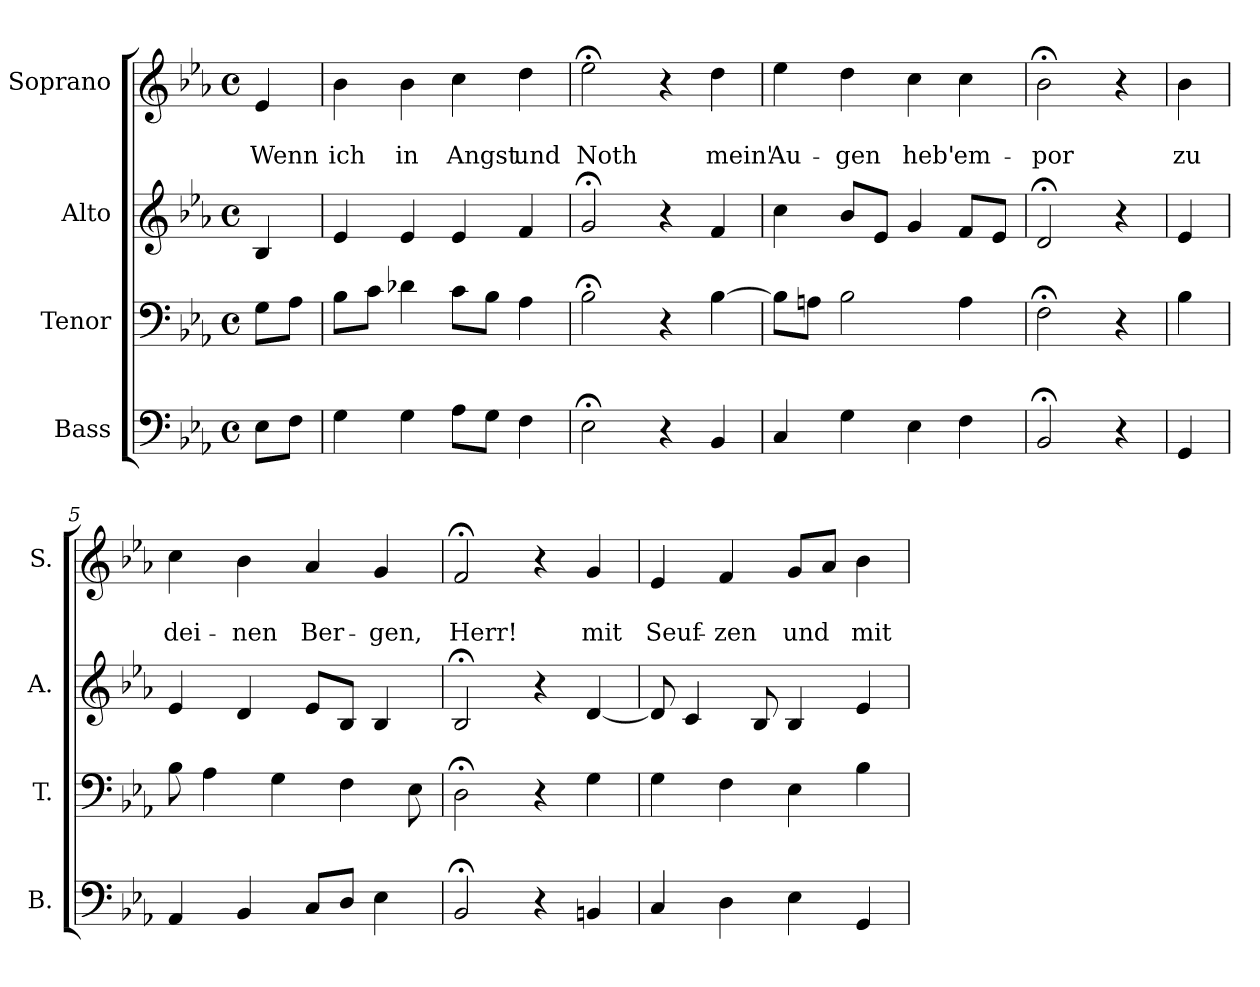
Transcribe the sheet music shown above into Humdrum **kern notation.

**kern	**kern	**kern	**kern	**text	**text
*part4	*part3	*part2	*part1	*part1	*part1
*staff4	*staff3	*staff2	*staff1	*staff1	*staff1
*I"Bass	*I"Tenor	*I"Alto	*I"Soprano	*	*
*I'B.	*I'T.	*I'A.	*I'S.	*	*
*clefF4	*clefF4	*clefG2	*clefG2	*	*
*k[b-e-a-]	*k[b-e-a-]	*k[b-e-a-]	*k[b-e-a-]	*	*
*E-:	*E-:	*E-:	*E-:	*	*
*M4/4	*M4/4	*M4/4	*M4/4	*	*
*met(c)	*met(c)	*met(c)	*met(c)	*	*
=	=	=	=	=	=
8E-\L	8G\L	4B-/	4e-/	.	Wenn
8F\J	8A-\J	.	.	.	.
=1	=1	=1	=1	=1	=1
4G\	8B-\L	4e-/	4b-\	.	ich
.	8c\J	.	.	.	.
4G\	4d-X\	4e-/	4b-\	.	in
8A-\L	8c\L	4e-/	4cc\	.	Angst
8G\J	8B-\J	.	.	.	.
4F\	4A-\	4f/	4dd\	.	und
=2	=2	=2	=2	=2	=2
2E-;<\	2B-;<\	2g;</	2ee-;<\	.	Noth
4r	4r	4r	4r	.	.
4BB-/	[4B-\	4f/	4dd\	.	mein'
=3	=3	=3	=3	=3	=3
4C/	8B-\L]	4cc\	4ee-\	.	Au-
.	8An\J	.	.	.	.
4G\	2B-\	8b-/L	4dd\	.	-gen
.	.	8e-/J	.	.	.
4E-\	.	4g/	4cc\	.	heb'
4F\	4A\	8f/L	4cc\	.	em-
.	.	8e-/J	.	.	.
=4	=4	=4	=4	=4	=4
2BB-;</	2F;<\	2d;</	2b-;<\	.	-por
4r	4r	4r	4r	.	.
!!LO:LB:g=z
=4a	=4a	=4a	=4a	=4a	=4a
4GG/	4B-\	4e-/	4b-\	.	zu
=5	=5	=5	=5	=5	=5
4AA-/	8B-\	4e-/	4cc\	.	dei-
.	4A-\	.	.	.	.
4BB-/	.	4d/	4b-\	.	-nen
.	4G\	.	.	.	.
8C/L	.	8e-/L	4a-/	.	Ber-
8D/J	4F\	8B-/J	.	.	.
4E-\	.	4B-/	4g/	.	-gen,
.	8E-\	.	.	.	.
=6	=6	=6	=6	=6	=6
2BB-;</	2D;<\	2B-;</	2f;</	.	Herr!
4r	4r	4r	4r	.	.
4BBn/	4G\	[4d/	4g/	.	mit
=7	=7	=7	=7	=7	=7
4C/	4G\	8d/]	4e-/	.	Seuf-
.	.	4c/	.	.	.
4D\	4F\	.	4f/	.	-zen
.	.	8B-/	.	.	.
4E-\	4E-\	4B-/	8g/L	.	und
.	.	.	8a-/J	.	.
4GG/	4B-\	4e-/	4b-\	.	mit
=	=	=	=	=	=
*-	*-	*-	*-	*-	*-
